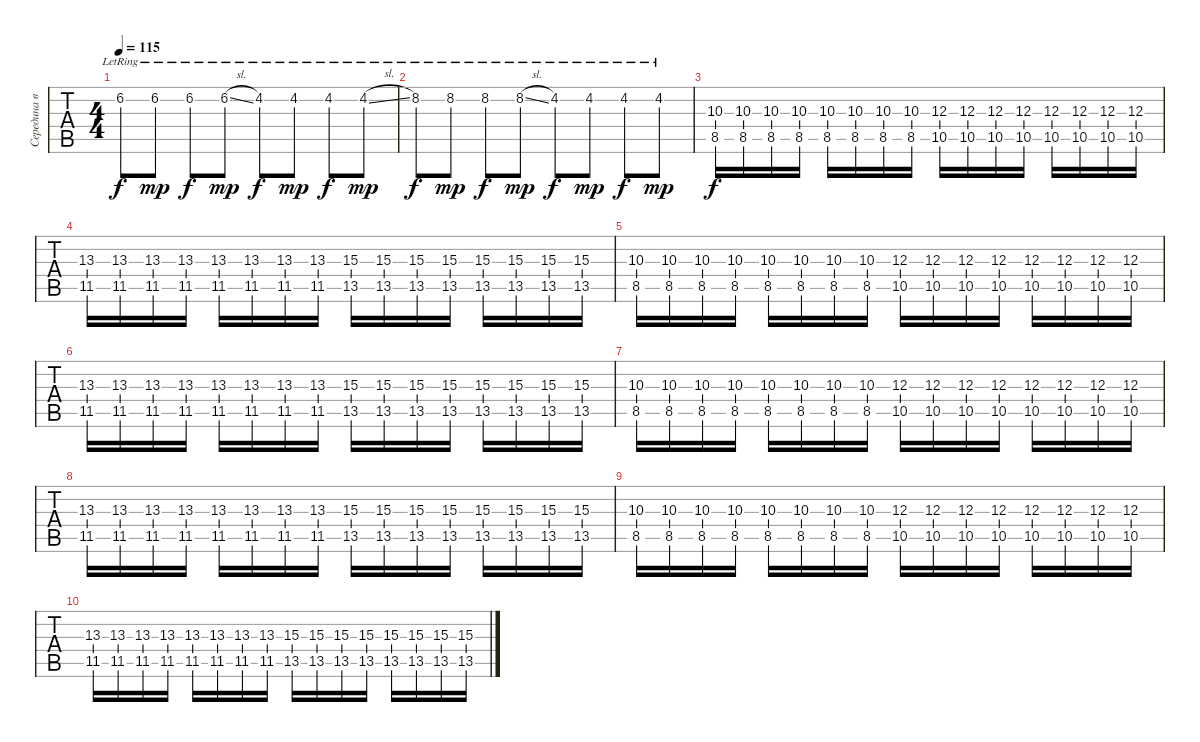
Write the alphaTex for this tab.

\track ("Середина выебоны" "Середина в") {instrument overdrivenguitar}
\staff {tabs}
\tuning (Eb4 Bb3 Gb3 Db3 Ab2 Db2) {hide}
\ts (4 4)
\tempo 115
\clef g2
\ks c
6.2{lr}.8{dy f instrument distortionguitar} 6.2{lr}.8{dy mp} 6.2{lr}.8{dy f} 6.2{sl lr}.8{dy mp} 4.2{lr}.8{dy f} 4.2{lr}.8{dy mp} 4.2{lr}.8{dy f} 4.2{sl lr}.8{dy mp} |
8.2{lr}.8{dy f} 8.2{lr}.8{dy mp} 8.2{lr}.8{dy f} 8.2{sl lr}.8{dy mp} 4.2{lr}.8{dy f} 4.2{lr}.8{dy mp} 4.2{lr}.8{dy f} 4.2{lr}.8{dy mp} |
(10.3 8.5).16{dy f} (10.3 8.5).16 (10.3 8.5).16 (10.3 8.5).16 (10.3 8.5).16 (10.3 8.5).16 (10.3 8.5).16 (10.3 8.5).16 (12.3 10.5).16 (12.3 10.5).16 (12.3 10.5).16 (12.3 10.5).16 (12.3 10.5).16 (12.3 10.5).16 (12.3 10.5).16 (12.3 10.5).16 |
(13.3 11.5).16 (13.3 11.5).16 (13.3 11.5).16 (13.3 11.5).16 (13.3 11.5).16 (13.3 11.5).16 (13.3 11.5).16 (13.3 11.5).16 (15.3 13.5).16 (15.3 13.5).16 (15.3 13.5).16 (15.3 13.5).16 (15.3 13.5).16 (15.3 13.5).16 (15.3 13.5).16 (15.3 13.5).16 |
(10.3 8.5).16 (10.3 8.5).16 (10.3 8.5).16 (10.3 8.5).16 (10.3 8.5).16 (10.3 8.5).16 (10.3 8.5).16 (10.3 8.5).16 (12.3 10.5).16 (12.3 10.5).16 (12.3 10.5).16 (12.3 10.5).16 (12.3 10.5).16 (12.3 10.5).16 (12.3 10.5).16 (12.3 10.5).16 |
(13.3 11.5).16 (13.3 11.5).16 (13.3 11.5).16 (13.3 11.5).16 (13.3 11.5).16 (13.3 11.5).16 (13.3 11.5).16 (13.3 11.5).16 (15.3 13.5).16 (15.3 13.5).16 (15.3 13.5).16 (15.3 13.5).16 (15.3 13.5).16 (15.3 13.5).16 (15.3 13.5).16 (15.3 13.5).16 |
(10.3 8.5).16 (10.3 8.5).16 (10.3 8.5).16 (10.3 8.5).16 (10.3 8.5).16 (10.3 8.5).16 (10.3 8.5).16 (10.3 8.5).16 (12.3 10.5).16 (12.3 10.5).16 (12.3 10.5).16 (12.3 10.5).16 (12.3 10.5).16 (12.3 10.5).16 (12.3 10.5).16 (12.3 10.5).16 |
(13.3 11.5).16 (13.3 11.5).16 (13.3 11.5).16 (13.3 11.5).16 (13.3 11.5).16 (13.3 11.5).16 (13.3 11.5).16 (13.3 11.5).16 (15.3 13.5).16 (15.3 13.5).16 (15.3 13.5).16 (15.3 13.5).16 (15.3 13.5).16 (15.3 13.5).16 (15.3 13.5).16 (15.3 13.5).16 |
(10.3 8.5).16 (10.3 8.5).16 (10.3 8.5).16 (10.3 8.5).16 (10.3 8.5).16 (10.3 8.5).16 (10.3 8.5).16 (10.3 8.5).16 (12.3 10.5).16 (12.3 10.5).16 (12.3 10.5).16 (12.3 10.5).16 (12.3 10.5).16 (12.3 10.5).16 (12.3 10.5).16 (12.3 10.5).16 |
(13.3 11.5).16 (13.3 11.5).16 (13.3 11.5).16 (13.3 11.5).16 (13.3 11.5).16 (13.3 11.5).16 (13.3 11.5).16 (13.3 11.5).16 (15.3 13.5).16 (15.3 13.5).16 (15.3 13.5).16 (15.3 13.5).16 (15.3 13.5).16 (15.3 13.5).16 (15.3 13.5).16 (15.3 13.5).16
